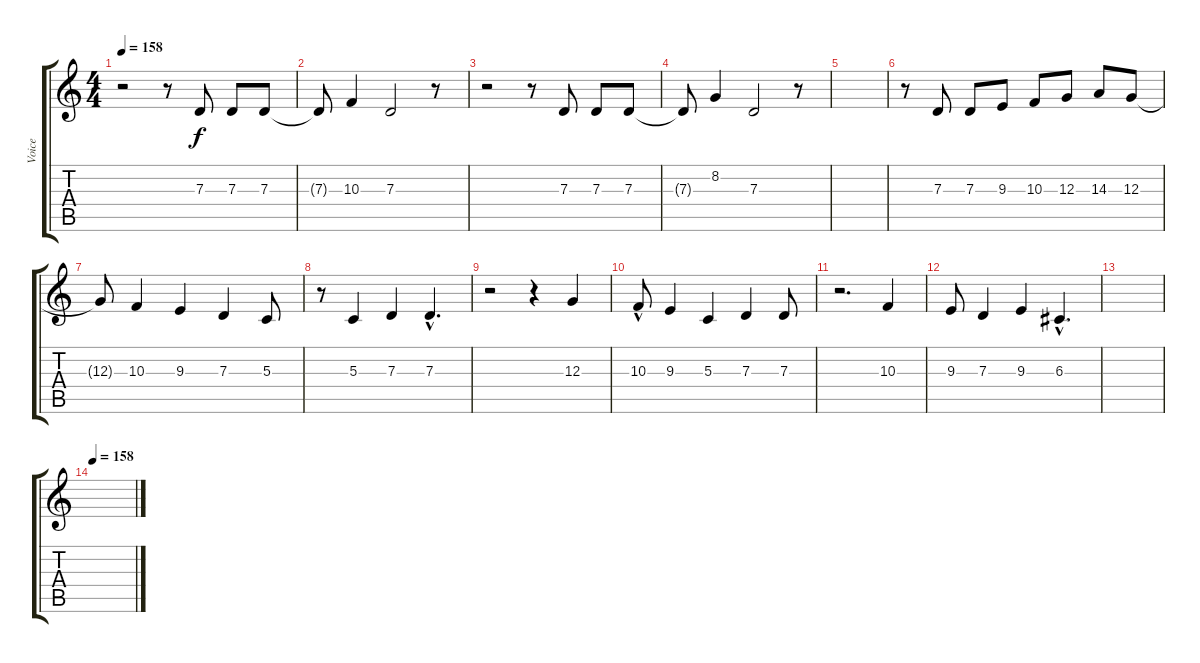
\track ("Voice" "Voice") {instrument synthvoice}
\staff {score tabs}
\tuning (E4 B3 G3 D3 A2 E2) {hide}
\ts (4 4)
\tempo 158
\clef g2
\ks c
r.2{dy f} r.8 7.3.8 7.3.8 7.3.8 |
7.3{t}.8 10.3.4 7.3.2 r.8 |
r.2 r.8 7.3.8 7.3.8 7.3.8 |
7.3{t}.8 8.2.4 7.3.2 r.8 |
|
r.8 7.3.8 7.3.8 9.3.8 10.3.8 12.3.8 14.3.8 12.3.8 |
12.3{t}.8 10.3.4 9.3.4 7.3.4 5.3.8 |
r.8 5.3.4 7.3.4 7.3{hac}.4{d} |
r.2 r.4 12.3.4 |
10.3{hac}.8 9.3.4 5.3.4 7.3.4 7.3.8 |
r.2{d} 10.3.4 |
9.3.8 7.3.4 9.3.4 6.3{hac}.4{d} |
|
\tempo 158
